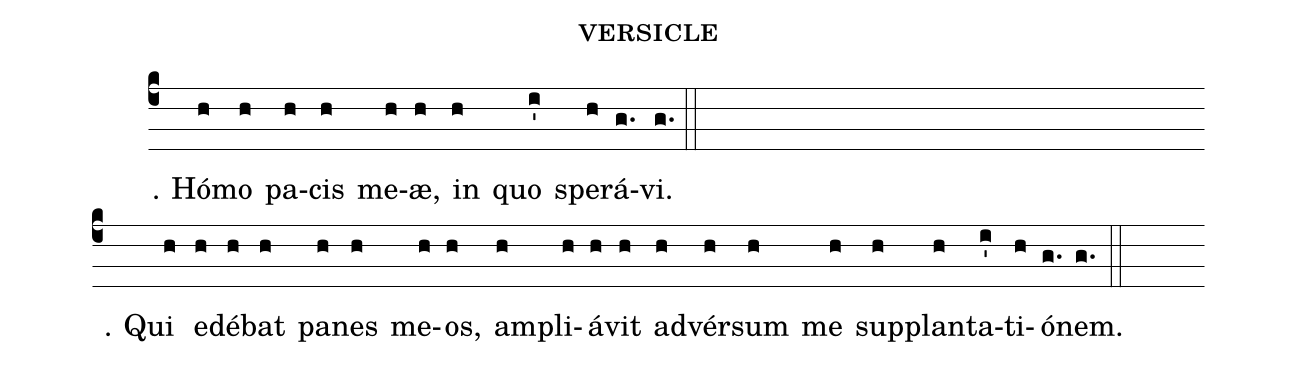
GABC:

name: versicle;
%%
(c4) ℣. H{ó}(h)mo(h) pa(h)cis(h) me(h)æ,(h) in(h) quo(i') spe(h)rá(g.)vi.(g.) (::) (Z-)
℟. Qui(h) e(h)dé(h)bat(h) pa(h)nes(h) me(h)os,(h) am(h)pli(h)á(h)vit(h) ad(h)vér(h)sum(h) me(h) sup(h)plan(h)ta(i')ti(h)ó(g.)nem.(g.) (::)
